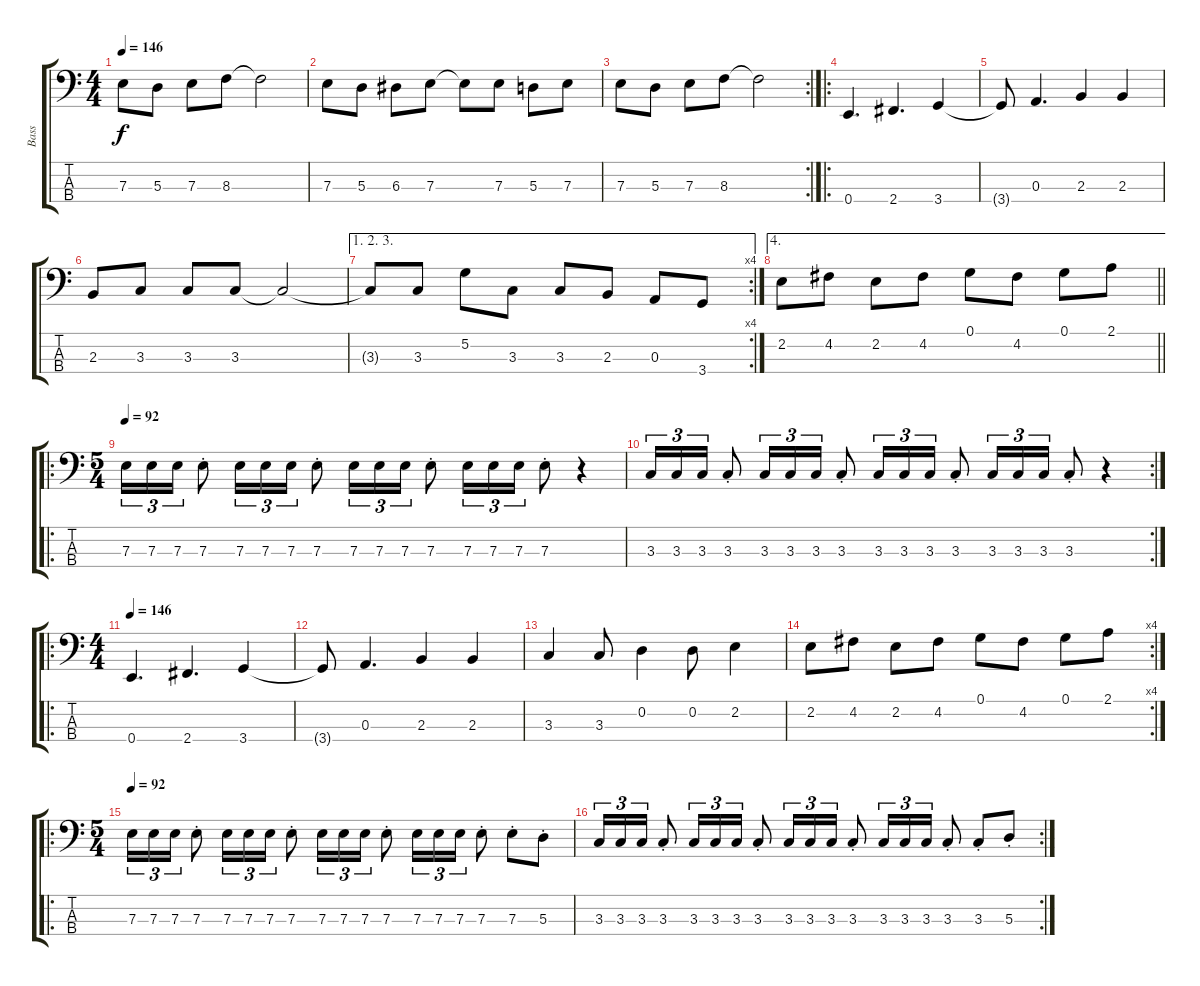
\track ("Bass" "Bass") {instrument electricbasspick}
\staff {score tabs}
\tuning (G2 D2 A1 E1) {hide}
\ts (4 4)
\tempo 146
\clef f4
\ks c
7.3.8{dy f} 5.3.8 7.3.8 8.3.8 8.3{t}.2 |
7.3.8 5.3.8 6.3.8 7.3.8 7.3{t}.8 7.3.8 5.3.8 7.3.8 |
\rc 2
7.3.8 5.3.8 7.3.8 8.3.8 8.3{t}.2 |
\ro
0.4.4{d} 2.4.4{d} 3.4.4 |
3.4{t}.8 0.3.4{d} 2.3.4 2.3.4 |
2.3.8 3.3.8 3.3.8 3.3.8 3.3{t}.2 |
\ae (1 2 3)
\rc 4
3.3{t}.8 3.3.8 5.2.8 3.3.8 3.3.8 2.3.8 0.3.8 3.4.8 |
\ae 4
\barLineRight lightlight
2.2.8 4.2.8 2.2.8 4.2.8 0.1.8 4.2.8 0.1.8 2.1.8 |
\ro
\ts (5 4)
\tempo 92
7.3.16{tu (3 2)} 7.3.16{tu (3 2)} 7.3.16{tu (3 2)} 7.3{st}.8 7.3.16{tu (3 2)} 7.3.16{tu (3 2)} 7.3.16{tu (3 2)} 7.3{st}.8 7.3.16{tu (3 2)} 7.3.16{tu (3 2)} 7.3.16{tu (3 2)} 7.3{st}.8 7.3.16{tu (3 2)} 7.3.16{tu (3 2)} 7.3.16{tu (3 2)} 7.3{st}.8 r.4 |
\rc 2
3.3.16{tu (3 2)} 3.3.16{tu (3 2)} 3.3.16{tu (3 2)} 3.3{st}.8 3.3.16{tu (3 2)} 3.3.16{tu (3 2)} 3.3.16{tu (3 2)} 3.3{st}.8 3.3.16{tu (3 2)} 3.3.16{tu (3 2)} 3.3.16{tu (3 2)} 3.3{st}.8 3.3.16{tu (3 2)} 3.3.16{tu (3 2)} 3.3.16{tu (3 2)} 3.3{st}.8 r.4 |
\ro
\ts (4 4)
\tempo 146
0.4.4{d} 2.4.4{d} 3.4.4 |
3.4{t}.8 0.3.4{d} 2.3.4 2.3.4 |
3.3.4 3.3.8 0.2.4 0.2.8 2.2.4 |
\rc 4
2.2.8 4.2.8 2.2.8 4.2.8 0.1.8 4.2.8 0.1.8 2.1.8 |
\ro
\ts (5 4)
\tempo 92
7.3.16{tu (3 2)} 7.3.16{tu (3 2)} 7.3.16{tu (3 2)} 7.3{st}.8 7.3.16{tu (3 2)} 7.3.16{tu (3 2)} 7.3.16{tu (3 2)} 7.3{st}.8 7.3.16{tu (3 2)} 7.3.16{tu (3 2)} 7.3.16{tu (3 2)} 7.3{st}.8 7.3.16{tu (3 2)} 7.3.16{tu (3 2)} 7.3.16{tu (3 2)} 7.3{st}.8 7.3{st}.8 5.3{st}.8 |
\rc 2
3.3.16{tu (3 2)} 3.3.16{tu (3 2)} 3.3.16{tu (3 2)} 3.3{st}.8 3.3.16{tu (3 2)} 3.3.16{tu (3 2)} 3.3.16{tu (3 2)} 3.3{st}.8 3.3.16{tu (3 2)} 3.3.16{tu (3 2)} 3.3.16{tu (3 2)} 3.3{st}.8 3.3.16{tu (3 2)} 3.3.16{tu (3 2)} 3.3.16{tu (3 2)} 3.3{st}.8 3.3{st}.8 5.3{st}.8
